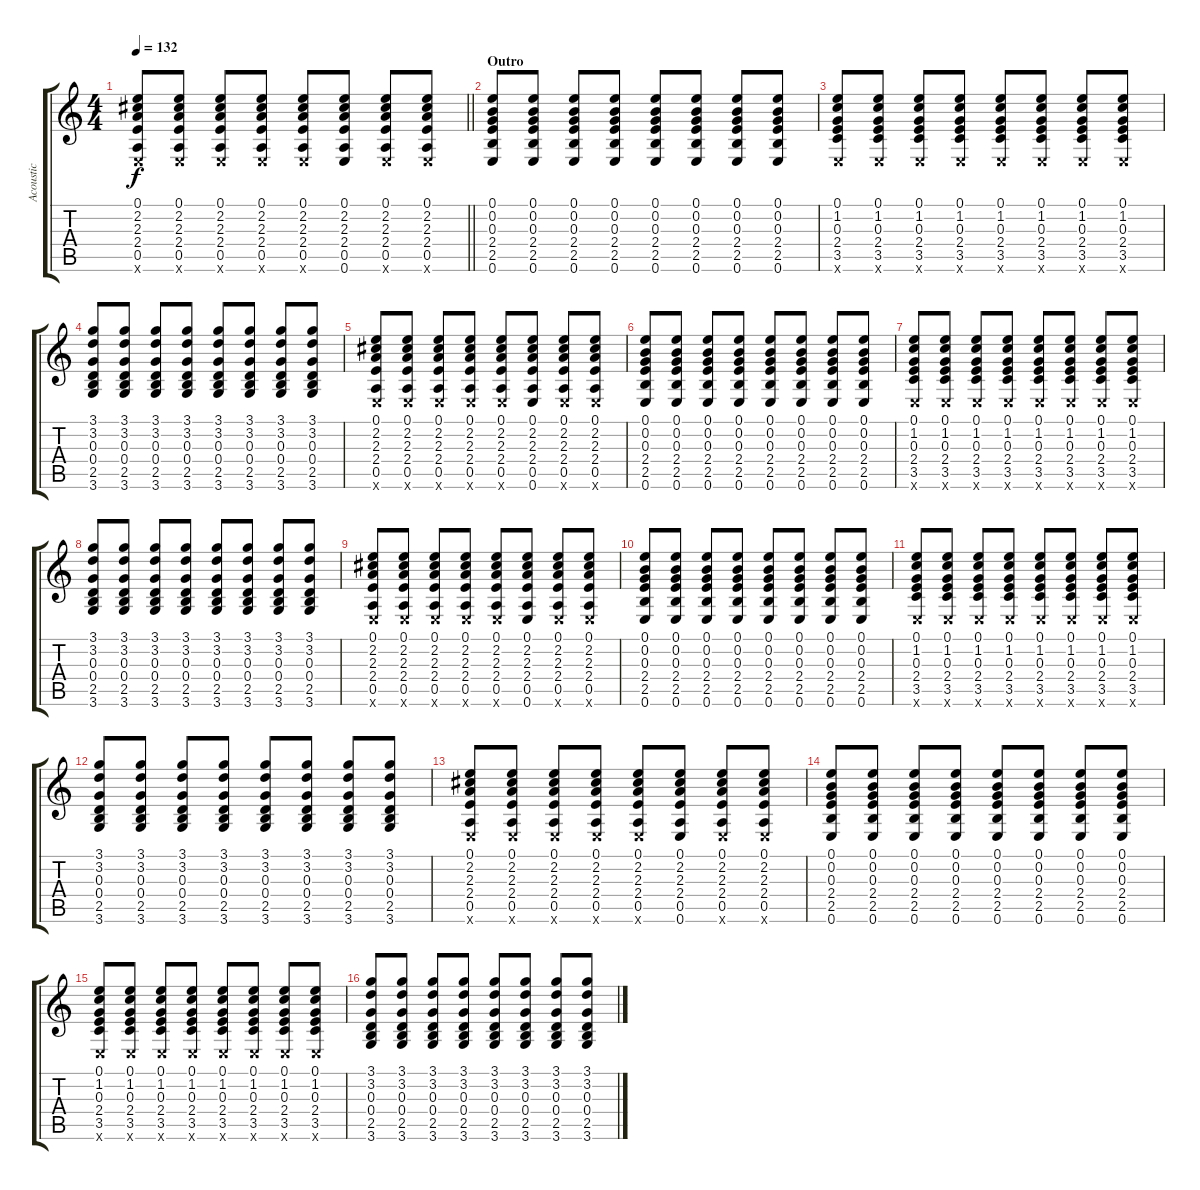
\track ("Acoustic" "Acoustic") {instrument acousticguitarsteel}
\staff {score tabs}
\tuning (E4 B3 G3 D3 A2 E2) {hide}
\ts (4 4)
\tempo 132
\clef g2
\barLineRight lightlight
\ks c
(0.1 2.2 2.3 2.4 0.5 0.6{x}).8{dy f} (0.1 2.2 2.3 2.4 0.5 0.6{x}).8 (0.1 2.2 2.3 2.4 0.5 0.6{x}).8 (0.1 2.2 2.3 2.4 0.5 0.6{x}).8 (0.1 2.2 2.3 2.4 0.5 0.6{x}).8 (0.1 2.2 2.3 2.4 0.5 0.6).8 (0.1 2.2 2.3 2.4 0.5 0.6{x}).8 (0.1 2.2 2.3 2.4 0.5 0.6{x}).8 |
\section ("" "Outro")
(0.1 0.2 0.3 2.4 2.5 0.6).8 (0.1 0.2 0.3 2.4 2.5 0.6).8 (0.1 0.2 0.3 2.4 2.5 0.6).8 (0.1 0.2 0.3 2.4 2.5 0.6).8 (0.1 0.2 0.3 2.4 2.5 0.6).8 (0.1 0.2 0.3 2.4 2.5 0.6).8 (0.1 0.2 0.3 2.4 2.5 0.6).8 (0.1 0.2 0.3 2.4 2.5 0.6).8 |
(0.1 1.2 0.3 2.4 3.5 0.6{x}).8 (0.1 1.2 0.3 2.4 3.5 0.6{x}).8 (0.1 1.2 0.3 2.4 3.5 0.6{x}).8 (0.1 1.2 0.3 2.4 3.5 0.6{x}).8 (0.1 1.2 0.3 2.4 3.5 0.6{x}).8 (0.1 1.2 0.3 2.4 3.5 0.6{x}).8 (0.1 1.2 0.3 2.4 3.5 0.6{x}).8 (0.1 1.2 0.3 2.4 3.5 0.6{x}).8 |
(3.1 3.2 0.3 0.4 2.5 3.6).8 (3.1 3.2 0.3 0.4 2.5 3.6).8 (3.1 3.2 0.3 0.4 2.5 3.6).8 (3.1 3.2 0.3 0.4 2.5 3.6).8 (3.1 3.2 0.3 0.4 2.5 3.6).8 (3.1 3.2 0.3 0.4 2.5 3.6).8 (3.1 3.2 0.3 0.4 2.5 3.6).8 (3.1 3.2 0.3 0.4 2.5 3.6).8 |
(0.1 2.2 2.3 2.4 0.5 0.6{x}).8 (0.1 2.2 2.3 2.4 0.5 0.6{x}).8 (0.1 2.2 2.3 2.4 0.5 0.6{x}).8 (0.1 2.2 2.3 2.4 0.5 0.6{x}).8 (0.1 2.2 2.3 2.4 0.5 0.6{x}).8 (0.1 2.2 2.3 2.4 0.5 0.6).8 (0.1 2.2 2.3 2.4 0.5 0.6{x}).8 (0.1 2.2 2.3 2.4 0.5 0.6{x}).8 |
(0.1 0.2 0.3 2.4 2.5 0.6).8 (0.1 0.2 0.3 2.4 2.5 0.6).8 (0.1 0.2 0.3 2.4 2.5 0.6).8 (0.1 0.2 0.3 2.4 2.5 0.6).8 (0.1 0.2 0.3 2.4 2.5 0.6).8 (0.1 0.2 0.3 2.4 2.5 0.6).8 (0.1 0.2 0.3 2.4 2.5 0.6).8 (0.1 0.2 0.3 2.4 2.5 0.6).8 |
(0.1 1.2 0.3 2.4 3.5 0.6{x}).8 (0.1 1.2 0.3 2.4 3.5 0.6{x}).8 (0.1 1.2 0.3 2.4 3.5 0.6{x}).8 (0.1 1.2 0.3 2.4 3.5 0.6{x}).8 (0.1 1.2 0.3 2.4 3.5 0.6{x}).8 (0.1 1.2 0.3 2.4 3.5 0.6{x}).8 (0.1 1.2 0.3 2.4 3.5 0.6{x}).8 (0.1 1.2 0.3 2.4 3.5 0.6{x}).8 |
(3.1 3.2 0.3 0.4 2.5 3.6).8 (3.1 3.2 0.3 0.4 2.5 3.6).8 (3.1 3.2 0.3 0.4 2.5 3.6).8 (3.1 3.2 0.3 0.4 2.5 3.6).8 (3.1 3.2 0.3 0.4 2.5 3.6).8 (3.1 3.2 0.3 0.4 2.5 3.6).8 (3.1 3.2 0.3 0.4 2.5 3.6).8 (3.1 3.2 0.3 0.4 2.5 3.6).8 |
(0.1 2.2 2.3 2.4 0.5 0.6{x}).8 (0.1 2.2 2.3 2.4 0.5 0.6{x}).8 (0.1 2.2 2.3 2.4 0.5 0.6{x}).8 (0.1 2.2 2.3 2.4 0.5 0.6{x}).8 (0.1 2.2 2.3 2.4 0.5 0.6{x}).8 (0.1 2.2 2.3 2.4 0.5 0.6).8 (0.1 2.2 2.3 2.4 0.5 0.6{x}).8 (0.1 2.2 2.3 2.4 0.5 0.6{x}).8 |
(0.1 0.2 0.3 2.4 2.5 0.6).8 (0.1 0.2 0.3 2.4 2.5 0.6).8 (0.1 0.2 0.3 2.4 2.5 0.6).8 (0.1 0.2 0.3 2.4 2.5 0.6).8 (0.1 0.2 0.3 2.4 2.5 0.6).8 (0.1 0.2 0.3 2.4 2.5 0.6).8 (0.1 0.2 0.3 2.4 2.5 0.6).8 (0.1 0.2 0.3 2.4 2.5 0.6).8 |
(0.1 1.2 0.3 2.4 3.5 0.6{x}).8 (0.1 1.2 0.3 2.4 3.5 0.6{x}).8 (0.1 1.2 0.3 2.4 3.5 0.6{x}).8 (0.1 1.2 0.3 2.4 3.5 0.6{x}).8 (0.1 1.2 0.3 2.4 3.5 0.6{x}).8 (0.1 1.2 0.3 2.4 3.5 0.6{x}).8 (0.1 1.2 0.3 2.4 3.5 0.6{x}).8 (0.1 1.2 0.3 2.4 3.5 0.6{x}).8 |
(3.1 3.2 0.3 0.4 2.5 3.6).8 (3.1 3.2 0.3 0.4 2.5 3.6).8 (3.1 3.2 0.3 0.4 2.5 3.6).8 (3.1 3.2 0.3 0.4 2.5 3.6).8 (3.1 3.2 0.3 0.4 2.5 3.6).8 (3.1 3.2 0.3 0.4 2.5 3.6).8 (3.1 3.2 0.3 0.4 2.5 3.6).8 (3.1 3.2 0.3 0.4 2.5 3.6).8 |
(0.1 2.2 2.3 2.4 0.5 0.6{x}).8 (0.1 2.2 2.3 2.4 0.5 0.6{x}).8 (0.1 2.2 2.3 2.4 0.5 0.6{x}).8 (0.1 2.2 2.3 2.4 0.5 0.6{x}).8 (0.1 2.2 2.3 2.4 0.5 0.6{x}).8 (0.1 2.2 2.3 2.4 0.5 0.6).8 (0.1 2.2 2.3 2.4 0.5 0.6{x}).8 (0.1 2.2 2.3 2.4 0.5 0.6{x}).8 |
(0.1 0.2 0.3 2.4 2.5 0.6).8 (0.1 0.2 0.3 2.4 2.5 0.6).8 (0.1 0.2 0.3 2.4 2.5 0.6).8 (0.1 0.2 0.3 2.4 2.5 0.6).8 (0.1 0.2 0.3 2.4 2.5 0.6).8 (0.1 0.2 0.3 2.4 2.5 0.6).8 (0.1 0.2 0.3 2.4 2.5 0.6).8 (0.1 0.2 0.3 2.4 2.5 0.6).8 |
(0.1 1.2 0.3 2.4 3.5 0.6{x}).8 (0.1 1.2 0.3 2.4 3.5 0.6{x}).8 (0.1 1.2 0.3 2.4 3.5 0.6{x}).8 (0.1 1.2 0.3 2.4 3.5 0.6{x}).8 (0.1 1.2 0.3 2.4 3.5 0.6{x}).8 (0.1 1.2 0.3 2.4 3.5 0.6{x}).8 (0.1 1.2 0.3 2.4 3.5 0.6{x}).8 (0.1 1.2 0.3 2.4 3.5 0.6{x}).8 |
(3.1 3.2 0.3 0.4 2.5 3.6).8 (3.1 3.2 0.3 0.4 2.5 3.6).8 (3.1 3.2 0.3 0.4 2.5 3.6).8 (3.1 3.2 0.3 0.4 2.5 3.6).8 (3.1 3.2 0.3 0.4 2.5 3.6).8 (3.1 3.2 0.3 0.4 2.5 3.6).8 (3.1 3.2 0.3 0.4 2.5 3.6).8 (3.1 3.2 0.3 0.4 2.5 3.6).8
